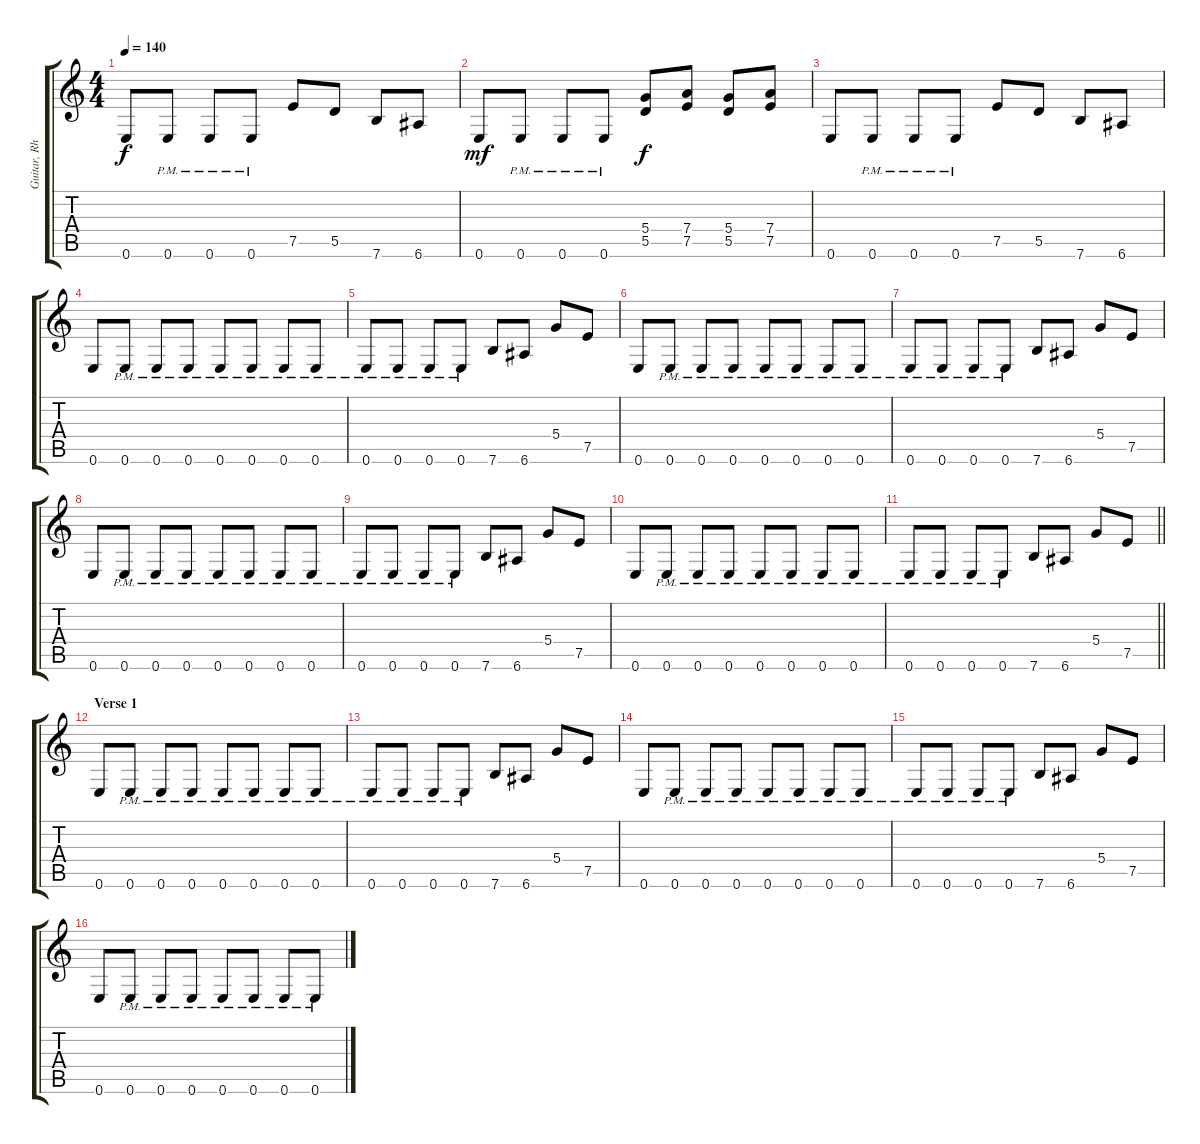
\track ("Guitar, Rhythm" "Guitar, Rh") {instrument overdrivenguitar}
\staff {score tabs}
\tuning (E4 B3 G3 D3 A2 E2) {hide}
\ts (4 4)
\tempo 140
\clef g2
\ks c
0.6.8{dy f} 0.6{pm}.8 0.6{pm}.8 0.6{pm}.8 7.5.8 5.5.8 7.6.8 6.6.8 |
0.6.8{dy mf} 0.6{pm}.8 0.6{pm}.8 0.6{pm}.8 (5.4 5.5).8{dy f} (7.4 7.5).8 (5.4 5.5).8 (7.4 7.5).8 |
0.6.8 0.6{pm}.8 0.6{pm}.8 0.6{pm}.8 7.5.8 5.5.8 7.6.8 6.6.8 |
0.6.8 0.6{pm}.8 0.6{pm}.8 0.6{pm}.8 0.6{pm}.8 0.6{pm}.8 0.6{pm}.8 0.6{pm}.8 |
0.6{pm}.8 0.6{pm}.8 0.6{pm}.8 0.6{pm}.8 7.6.8 6.6.8 5.4.8 7.5.8 |
0.6.8 0.6{pm}.8 0.6{pm}.8 0.6{pm}.8 0.6{pm}.8 0.6{pm}.8 0.6{pm}.8 0.6{pm}.8 |
0.6{pm}.8 0.6{pm}.8 0.6{pm}.8 0.6{pm}.8 7.6.8 6.6.8 5.4.8 7.5.8 |
0.6.8 0.6{pm}.8 0.6{pm}.8 0.6{pm}.8 0.6{pm}.8 0.6{pm}.8 0.6{pm}.8 0.6{pm}.8 |
0.6{pm}.8 0.6{pm}.8 0.6{pm}.8 0.6{pm}.8 7.6.8 6.6.8 5.4.8 7.5.8 |
0.6.8 0.6{pm}.8 0.6{pm}.8 0.6{pm}.8 0.6{pm}.8 0.6{pm}.8 0.6{pm}.8 0.6{pm}.8 |
\barLineRight lightlight
0.6{pm}.8 0.6{pm}.8 0.6{pm}.8 0.6{pm}.8 7.6.8 6.6.8 5.4.8 7.5.8 |
\section ("" "Verse 1")
0.6.8 0.6{pm}.8 0.6{pm}.8 0.6{pm}.8 0.6{pm}.8 0.6{pm}.8 0.6{pm}.8 0.6{pm}.8 |
0.6{pm}.8 0.6{pm}.8 0.6{pm}.8 0.6{pm}.8 7.6.8 6.6.8 5.4.8 7.5.8 |
0.6.8 0.6{pm}.8 0.6{pm}.8 0.6{pm}.8 0.6{pm}.8 0.6{pm}.8 0.6{pm}.8 0.6{pm}.8 |
0.6{pm}.8 0.6{pm}.8 0.6{pm}.8 0.6{pm}.8 7.6.8 6.6.8 5.4.8 7.5.8 |
0.6.8 0.6{pm}.8 0.6{pm}.8 0.6{pm}.8 0.6{pm}.8 0.6{pm}.8 0.6{pm}.8 0.6{pm}.8
